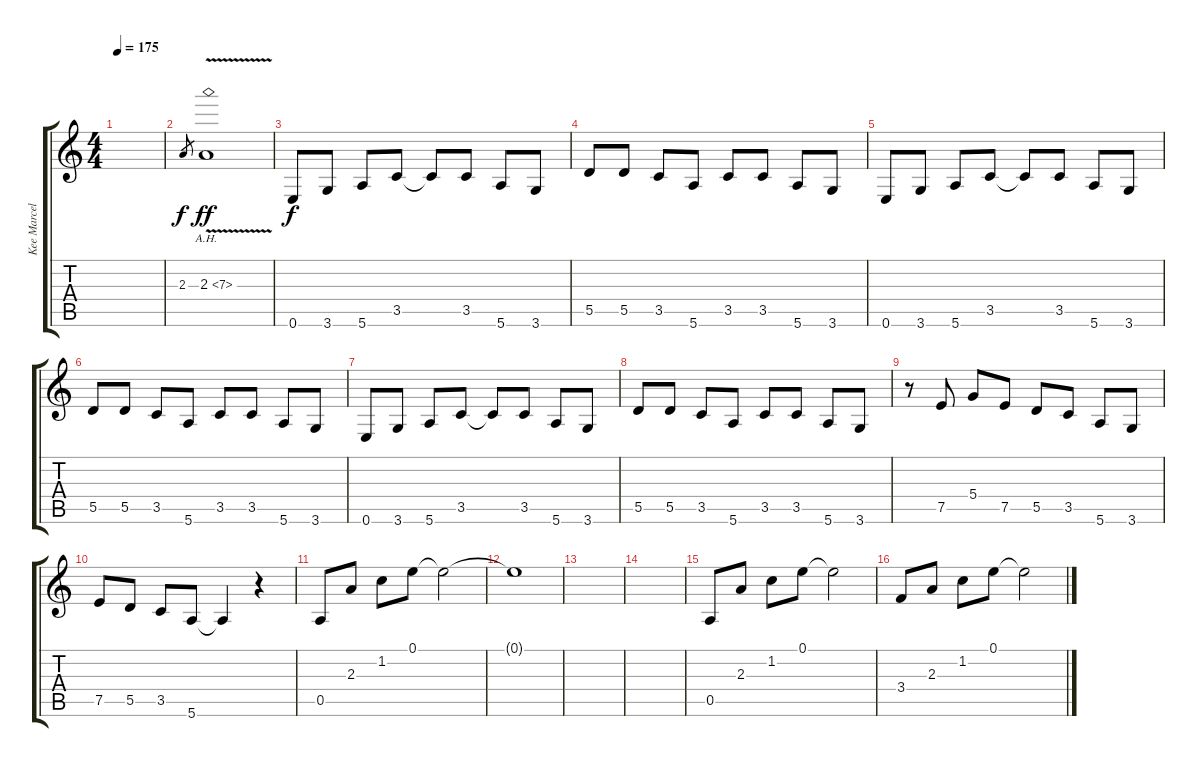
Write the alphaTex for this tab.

\track ("Kee Marcello" "Kee Marcel") {instrument overdrivenguitar}
\staff {score tabs}
\tuning (E4 B3 G3 D3 A2 E2) {hide}
\ts (4 4)
\tempo 175
\clef g2
\ks c
|
2.3.8{gr} 2.3{ah 5 v}.1{dy ff} |
0.6.8{dy f} 3.6.8 5.6.8 3.5.8 3.5{t}.8 3.5.8 5.6.8 3.6.8 |
5.5.8 5.5.8 3.5.8 5.6.8 3.5.8 3.5.8 5.6.8 3.6.8 |
0.6.8 3.6.8 5.6.8 3.5.8 3.5{t}.8 3.5.8 5.6.8 3.6.8 |
5.5.8 5.5.8 3.5.8 5.6.8 3.5.8 3.5.8 5.6.8 3.6.8 |
0.6.8 3.6.8 5.6.8 3.5.8 3.5{t}.8 3.5.8 5.6.8 3.6.8 |
5.5.8 5.5.8 3.5.8 5.6.8 3.5.8 3.5.8 5.6.8 3.6.8 |
r.8 7.5.8 5.4.8 7.5.8 5.5.8 3.5.8 5.6.8 3.6.8 |
7.5.8 5.5.8 3.5.8 5.6.8 5.6{t}.4 r.4 |
0.5.8{instrument electricguitarclean} 2.3.8 1.2.8 0.1.8 0.1{t}.2 |
0.1{t}.1 |
|
|
0.5.8 2.3.8 1.2.8 0.1.8 0.1{t}.2 |
3.4.8 2.3.8 1.2.8 0.1.8 0.1{t}.2
